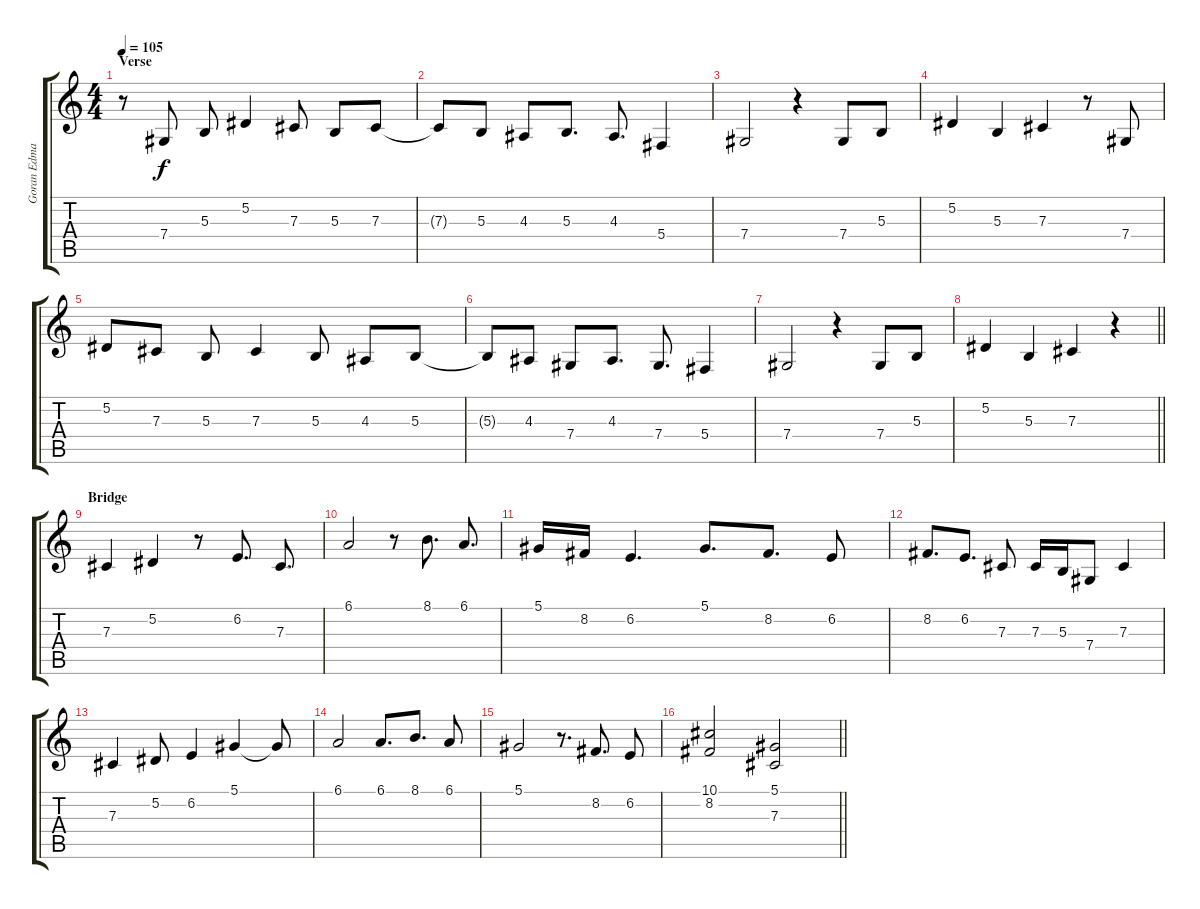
\track ("Goran Edman" "Goran Edma") {instrument lead2sawtooth}
\staff {score tabs}
\tuning (Eb4 Bb3 Gb3 Db3 Ab2 Eb2) {hide}
\ts (4 4)
\section ("" "Verse")
\tempo 105
\clef g2
\ks c
r.8{dy f} 7.4.8 5.3.8 5.2.4 7.3.8 5.3.8 7.3.8 |
7.3{t}.8 5.3.8 4.3.8 5.3.8{d} 4.3.8{d} 5.4.4 |
7.4.2 r.4 7.4.8 5.3.8 |
5.2.4 5.3.4 7.3.4 r.8 7.4.8 |
5.2.8 7.3.8 5.3.8 7.3.4 5.3.8 4.3.8 5.3.8 |
5.3{t}.8 4.3.8 7.4.8 4.3.8{d} 7.4.8{d} 5.4.4 |
7.4.2 r.4 7.4.8 5.3.8 |
\barLineRight lightlight
5.2.4 5.3.4 7.3.4 r.4 |
\section ("" "Bridge")
7.3.4 5.2.4 r.8 6.2.8{d} 7.3.8{d} |
6.1.2 r.8 8.1.8{d} 6.1.8{d} |
5.1.16 8.2.16 6.2.4{d} 5.1.8{d} 8.2.8{d} 6.2.8 |
8.2.8{d} 6.2.8{d} 7.3.8 7.3.16 5.3.16 7.4.8 7.3.4 |
7.3.4 5.2.8 6.2.4 5.1.4 5.1{t}.8 |
6.1.2 6.1.8{d} 8.1.8{d} 6.1.8 |
5.1.2 r.8{d} 8.2.8{d} 6.2.8 |
\barLineRight lightlight
(10.1 8.2).2 (5.1 7.3).2
